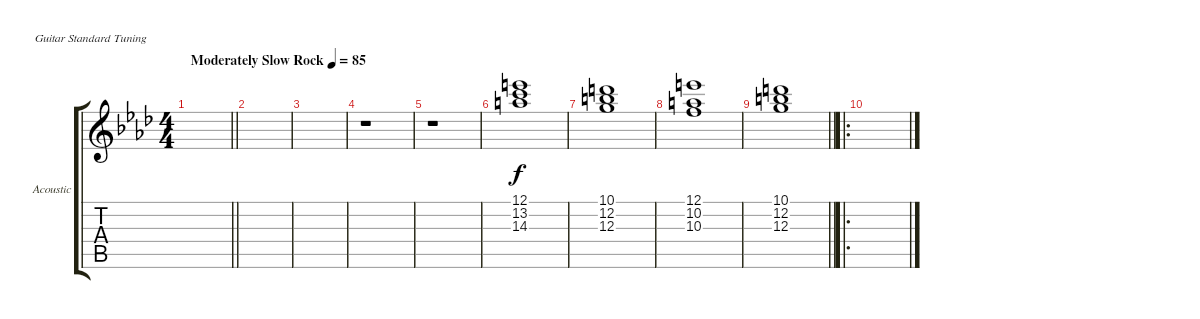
\bracketExtendMode groupsimilarinstruments
\firstSystemTrackNameOrientation horizontal
\otherSystemsTrackNameOrientation horizontal
\track ("Acoustic" "Acoustic") {instrument acousticguitarsteel}
\staff {score tabs}
\tuning (E4 B3 G3 D3 A2 E2)
\ts (4 4)
\section ("" "")
\tempo (85 "Moderately Slow Rock")
\clef g2
\barLineRight lightlight
\ks ab
|
|
|
r.1 |
r.1 |
(12.1 13.2 14.3).1 |
(10.1 12.2 12.3).1 |
(12.1 10.2 10.3).1 |
\barLineRight lightlight
(10.1 12.2 12.3).1 |
\ro
\section ("" "")
